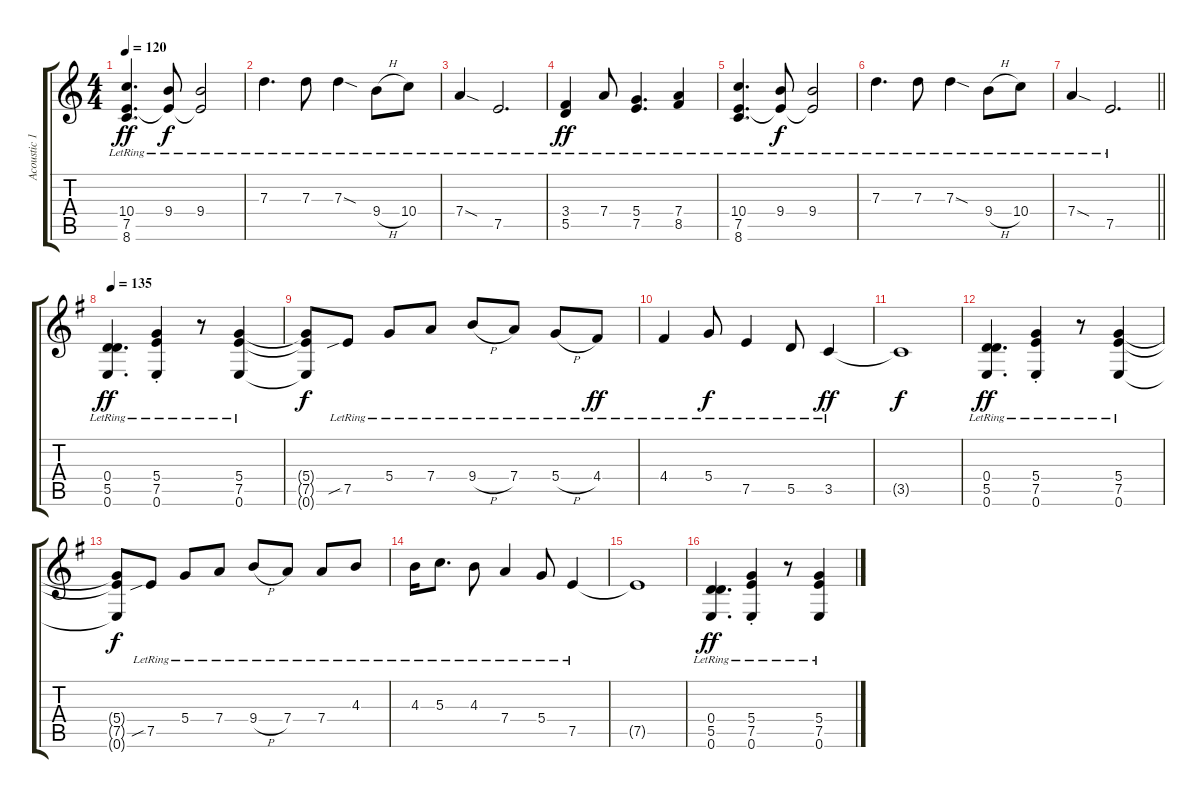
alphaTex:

\track ("Acoustic 1" "Acoustic 1") {instrument acousticguitarnylon}
\staff {score tabs}
\tuning (E4 B3 G3 D3 A2 E2) {hide}
\ts (4 4)
\tempo 120
\clef g2
\ks c
(10.4{lr} 7.5{lr} 8.6{lr}).4{d dy ff} (9.4{lr} 7.5{t}).8{dy f} (9.4{lr} 7.5{t}).2 |
7.3{lr}.4{d} 7.3{lr}.8 7.3{sod lr}.4 9.4{h lr}.8 10.4{lr}.8 |
7.4{sod lr}.4 7.5{lr}.2{d} |
(3.4{lr} 5.5{lr}).4{dy ff} 7.4{lr}.8 (5.4{lr} 7.5{lr}).4{d} (7.4{lr} 8.5{lr}).4 |
(10.4{lr} 7.5{lr} 8.6{lr}).4{d} (9.4{lr} 7.5{t}).8{dy f} (9.4{lr} 7.5{t}).2 |
7.3{lr}.4{d} 7.3{lr}.8 7.3{sod lr}.4 9.4{h lr}.8 10.4{lr}.8 |
\barLineRight lightlight
7.4{sod lr}.4 7.5{lr}.2{d} |
\tempo 135
\ks g
(0.4{lr} 5.5{lr} 0.6{lr}).4{d dy ff instrument acousticguitarnylon} (5.4{st lr} 7.5{st lr} 0.6{st lr}).4 r.8 (5.4{lr} 7.5{lr} 0.6{lr}).4 |
(5.4{t} 7.5{t} 0.6{t}).8{dy f} 7.5{sib lr}.8 5.4{lr}.8 7.4{lr}.8 9.4{h lr}.8 7.4{lr}.8 5.4{h lr}.8 4.4{lr}.8{dy ff} |
4.4{lr}.4 5.4{lr}.8{dy f} 7.5{lr}.4 5.5{lr}.8 3.5{lr}.4{dy ff} |
3.5{t}.1{dy f} |
(0.4{lr} 5.5{lr} 0.6{lr}).4{d dy ff} (5.4{st lr} 7.5{st lr} 0.6{st lr}).4 r.8 (5.4{lr} 7.5{lr} 0.6{lr}).4 |
(5.4{t} 7.5{t} 0.6{t}).8{dy f} 7.5{sib lr}.8 5.4{lr}.8 7.4{lr}.8 9.4{h lr}.8 7.4{lr}.8 7.4{lr}.8 4.3{lr}.8 |
4.3{lr}.16 5.3{lr}.8{d} 4.3{lr}.8 7.4{lr}.4 5.4{lr}.8 7.5{lr}.4 |
7.5{t}.1 |
(0.4{lr} 5.5{lr} 0.6{lr}).4{d dy ff} (5.4{st lr} 7.5{st lr} 0.6{st lr}).4 r.8 (5.4{lr} 7.5{lr} 0.6{lr}).4
